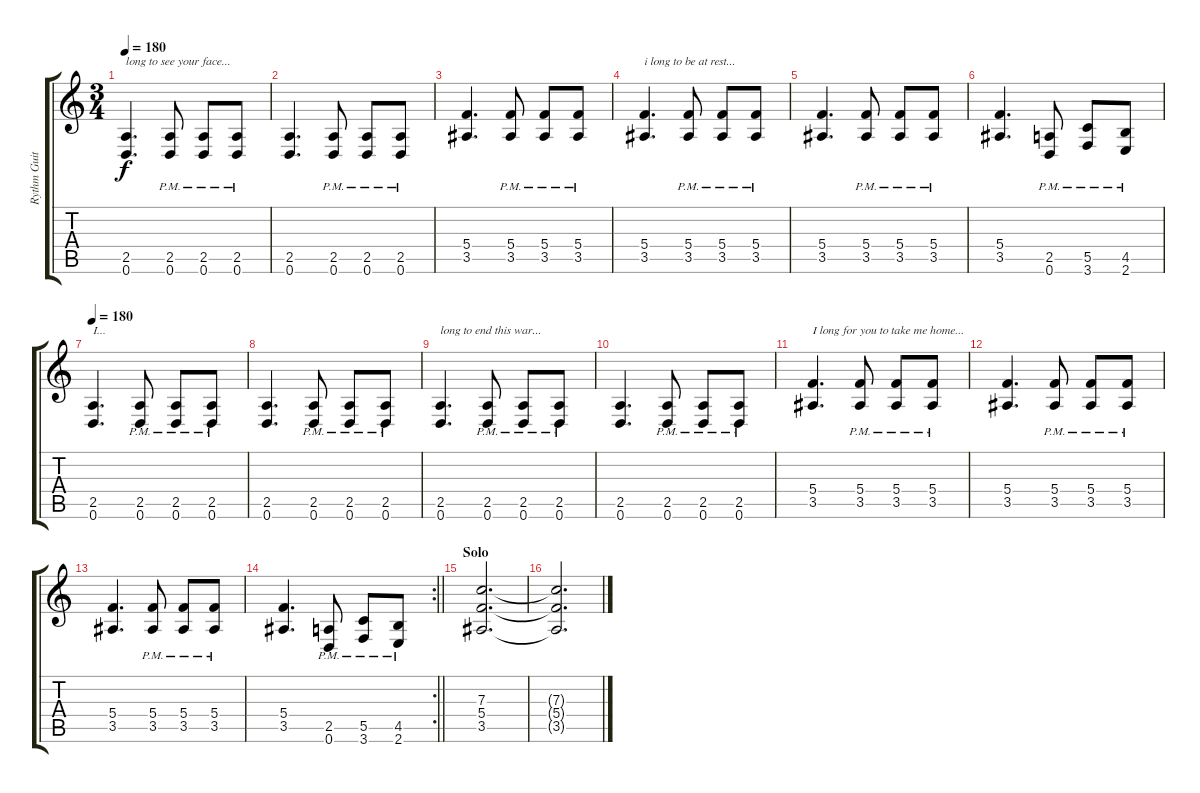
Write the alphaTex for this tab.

\track ("Rythm Guitar" "Rythm Guit") {instrument acousticguitarnylon}
\staff {score tabs}
\tuning (D4 A3 F3 C3 G2 D2) {hide}
\ts (3 4)
\tempo 180
\clef g2
\ks c
(2.5 0.6).4{d txt "long to see your face..." dy f} (2.5{pm} 0.6{pm}).8 (2.5{pm} 0.6{pm}).8 (2.5{pm} 0.6{pm}).8 |
(2.5 0.6).4{d} (2.5{pm} 0.6{pm}).8 (2.5{pm} 0.6{pm}).8 (2.5{pm} 0.6{pm}).8 |
(5.4 3.5).4{d} (5.4{pm} 3.5{pm}).8 (5.4{pm} 3.5{pm}).8 (5.4{pm} 3.5{pm}).8 |
(5.4 3.5).4{d txt "i long to be at rest..."} (5.4{pm} 3.5{pm}).8 (5.4{pm} 3.5{pm}).8 (5.4{pm} 3.5{pm}).8 |
(5.4 3.5).4{d} (5.4{pm} 3.5{pm}).8 (5.4{pm} 3.5{pm}).8 (5.4{pm} 3.5{pm}).8 |
(5.4 3.5).4{d} (2.5{pm} 0.6{pm}).8 (5.5{pm} 3.6{pm}).8 (4.5{pm} 2.6{pm}).8 |
\tempo 180
(2.5 0.6).4{d txt "I..." instrument distortionguitar} (2.5{pm} 0.6{pm}).8 (2.5{pm} 0.6{pm}).8 (2.5{pm} 0.6{pm}).8 |
(2.5 0.6).4{d} (2.5{pm} 0.6{pm}).8 (2.5{pm} 0.6{pm}).8 (2.5{pm} 0.6{pm}).8 |
(2.5 0.6).4{d txt "long to end this war..."} (2.5{pm} 0.6{pm}).8 (2.5{pm} 0.6{pm}).8 (2.5{pm} 0.6{pm}).8 |
(2.5 0.6).4{d} (2.5{pm} 0.6{pm}).8 (2.5{pm} 0.6{pm}).8 (2.5{pm} 0.6{pm}).8 |
(5.4 3.5).4{d txt "I long for you to take me home..."} (5.4{pm} 3.5{pm}).8 (5.4{pm} 3.5{pm}).8 (5.4{pm} 3.5{pm}).8 |
(5.4 3.5).4{d} (5.4{pm} 3.5{pm}).8 (5.4{pm} 3.5{pm}).8 (5.4{pm} 3.5{pm}).8 |
(5.4 3.5).4{d} (5.4{pm} 3.5{pm}).8 (5.4{pm} 3.5{pm}).8 (5.4{pm} 3.5{pm}).8 |
\rc 2
\barLineRight lightlight
(5.4 3.5).4{d} (2.5{pm} 0.6{pm}).8 (5.5{pm} 3.6{pm}).8 (4.5{pm} 2.6{pm}).8 |
\section ("" "Solo")
(7.3 5.4 3.5).2{d balance 8} |
(7.3{t} 5.4{t} 3.5{t}).2{d}
